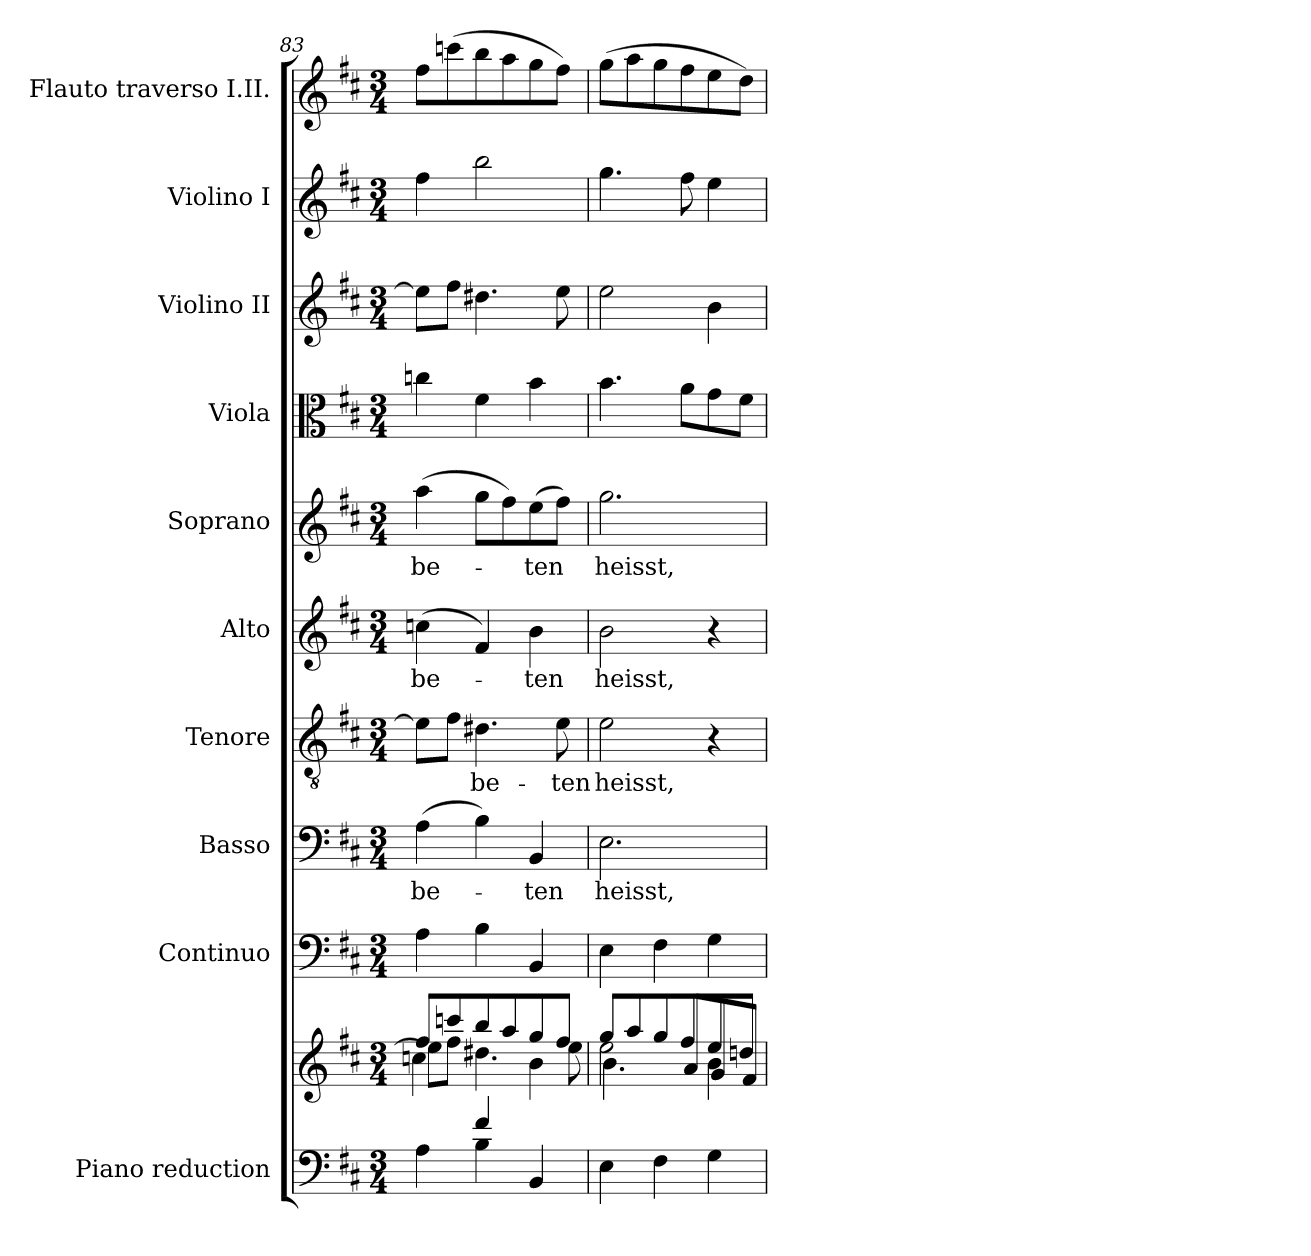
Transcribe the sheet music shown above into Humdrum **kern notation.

**kern	**kern	**kern	**kern	**text	**kern	**text	**kern	**text	**kern	**text	**kern	**kern	**kern	**kern
*part10	*part10	*part9	*part8	*part8	*part7	*part7	*part6	*part6	*part5	*part5	*part4	*part3	*part2	*part1
*staff11	*staff10	*staff9	*staff8	*staff8	*staff7	*staff7	*staff6	*staff6	*staff5	*staff5	*staff4	*staff3	*staff2	*staff1
*I"Piano reduction	*	*I"Continuo	*I"Basso	*	*I"Tenore	*	*I"Alto	*	*I"Soprano	*	*I"Viola	*I"Violino II	*I"Violino I	*I"Flauto traverso I.II.
*I'Pno	*	*	*	*	*	*	*	*	*	*	*I'Vla	*I'Vln	*I'Vln	*I'Fl
*clefF4	*clefG2	*clefF4	*clefF4	*	*clefGv2	*	*clefG2	*	*clefG2	*	*clefC3	*clefG2	*clefG2	*clefG2
*k[f#c#]	*k[f#c#]	*k[f#c#]	*k[f#c#]	*	*k[f#c#]	*	*k[f#c#]	*	*k[f#c#]	*	*k[f#c#]	*k[f#c#]	*k[f#c#]	*k[f#c#]
*M3/4	*M3/4	*M3/4	*M3/4	*	*M3/4	*	*M3/4	*	*M3/4	*	*M3/4	*M3/4	*M3/4	*M3/4
=83	=83	=83	=83	=83	=83	=83	=83	=83	=83	=83	=83	=83	=83	=83
*^	*^	*	*	*	*	*	*	*	*	*	*	*	*	*
*	*	*	*^	*	*	*	*	*	*	*	*	*	*	*	*	*
!	!	!	!	!	!	!	!LO:LY:b	!	!	!	!LO:LY:b	!	!LO:LY:b	!	!	!	!
4ryy	4A\	8ff#/L	8ee\L]	4ccn\	4A\	(4A\	be-	8e\L]	.	(4ccn\	be-	(4aa\	be-	4ccn\	8ee\L]	4ff#\	8ff#\L
.	.	8cccn/	8ff#\J	.	.	.	.	8f#\J	.	.	.	.	.	.	8ff#\J	.	(8cccn\
!	!	!	!	!	!	!	!	!	!LO:LY:b	!	!	!	!	!	!	!	!
4f#/	4B\	8bb/	4.dd#X\	4ryy	4B\	4B\)	.	4.d#X\	be-	4f#/)	.	8gg\L	.	4f#\	4.dd#X\	2bb\	8bb\
.	.	8aa/	.	.	.	.	.	.	.	.	.	8ff#\)	.	.	.	.	8aa\
!	!	!	!	!	!	!	!LO:LY:b	!	!	!	!LO:LY:b	!	!LO:LY:b	!	!	!	!
4ryy	4BB/	8gg/	.	4b\	4BB/	4BB/	-ten	.	.	4b\	-ten	(8ee\	-ten	4b\	.	.	8gg\
!	!	!	!	!	!	!	!	!	!LO:LY:b	!	!	!	!	!	!	!	!
.	.	8ff#/J	8ee\	.	.	.	.	8e\	-ten	.	.	8ff#\J)	.	.	8ee\	.	8ff#\J)
*v	*v	*	*	*	*	*	*	*	*	*	*	*	*	*	*	*	*
=84	=84	=84	=84	=84	=84	=84	=84	=84	=84	=84	=84	=84	=84	=84	=84	=84
!	!	!	!	!	!	!LO:LY:b	!	!LO:LY:b	!	!LO:LY:b	!	!LO:LY:b	!	!	!	!
4E\	8gg/L	2ee\	4.b\	4E\	2.E\	heisst,	2e\	heisst,	2b\	heisst,	2.gg\	heisst,	4.b\	2ee\	4.gg\	(8gg\L
.	8aa/	.	.	.	.	.	.	.	.	.	.	.	.	.	.	8aa\
4F#\	8gg/	.	.	4F#\	.	.	.	.	.	.	.	.	.	.	.	8gg\
.	8ff#/	.	8a/L	.	.	.	.	.	.	.	.	.	8a\L	.	8ff#\	8ff#\
4G\	8ee/	4b\	8g/	4G\	.	.	4r	.	4r	.	.	.	8g\	4b\	4ee\	8ee\
.	8ddn/J	.	8f#/J	.	.	.	.	.	.	.	.	.	8f#\J	.	.	8dd\J)
*	*v	*v	*v	*	*	*	*	*	*	*	*	*	*	*	*	*
=	=	=	=	=	=	=	=	=	=	=	=	=	=	=
*-	*-	*-	*-	*-	*-	*-	*-	*-	*-	*-	*-	*-	*-	*-
